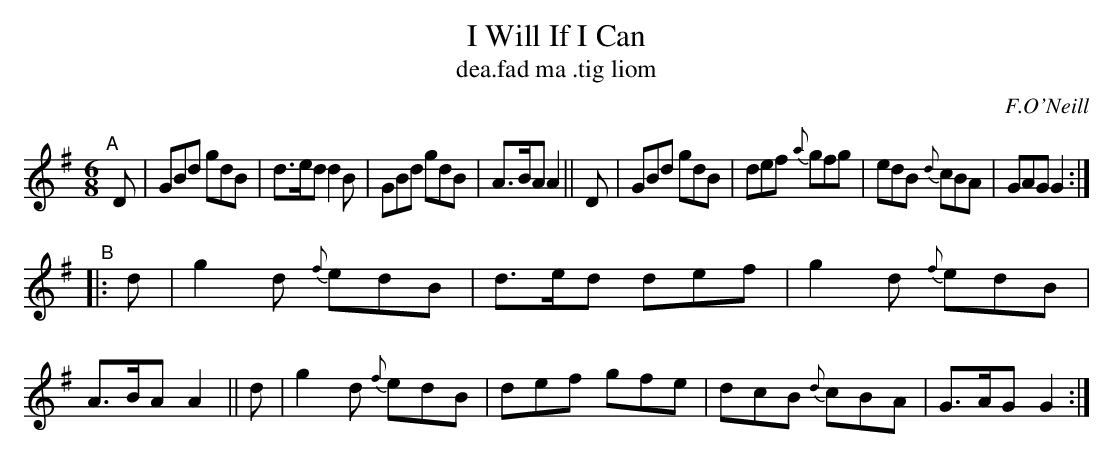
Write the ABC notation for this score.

X:1
T: I Will If I Can
T: dea\.fad ma \.tig liom
O: F.O'Neill
M: 6/8
K: G
"^A"[|] D \
| GBd gdB | d>ed d2 B | GBd gdB | A>BA A2 || D \
| GBd gdB | def {a}gfg | edB {d}cBA | GAG G2 :|
"^B"|: d \
| g2d {f}edB | d>ed def | g2d {f}edB | A>BA A2 || d \
| g2d {f}edB | def gfe | dcB {d}cBA | G>AG G2 :|
